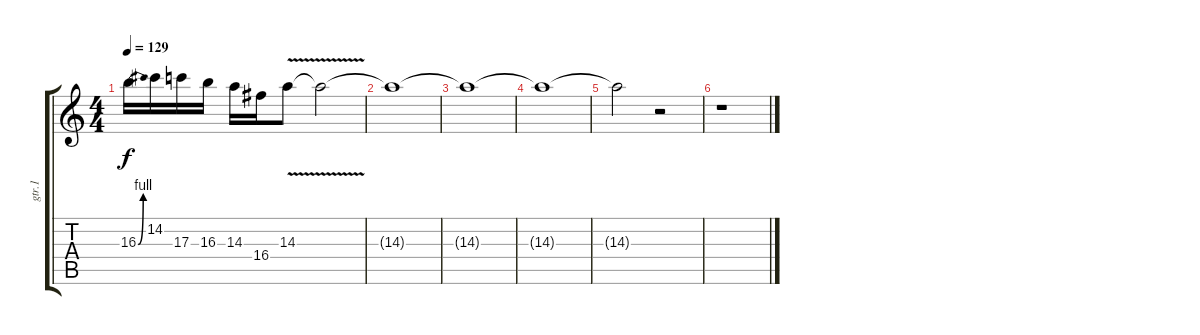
\track ("gtr.1" "gtr.1") {instrument distortionguitar}
\staff {score tabs}
\tuning (E4 B3 G3 D3 A2 E2) {hide}
\ts (4 4)
\tempo 129
\clef g2
\ks c
16.3{be (bend 0 0 60 4)}.16{dy f} 14.2.16 17.3.16 16.3.16 14.3.16 16.4.16 14.3{v}.8 14.3{t}.2 |
14.3{t}.1 |
14.3{t}.1 |
14.3{t}.1 |
14.3{t}.2 r.2 |
r.1
